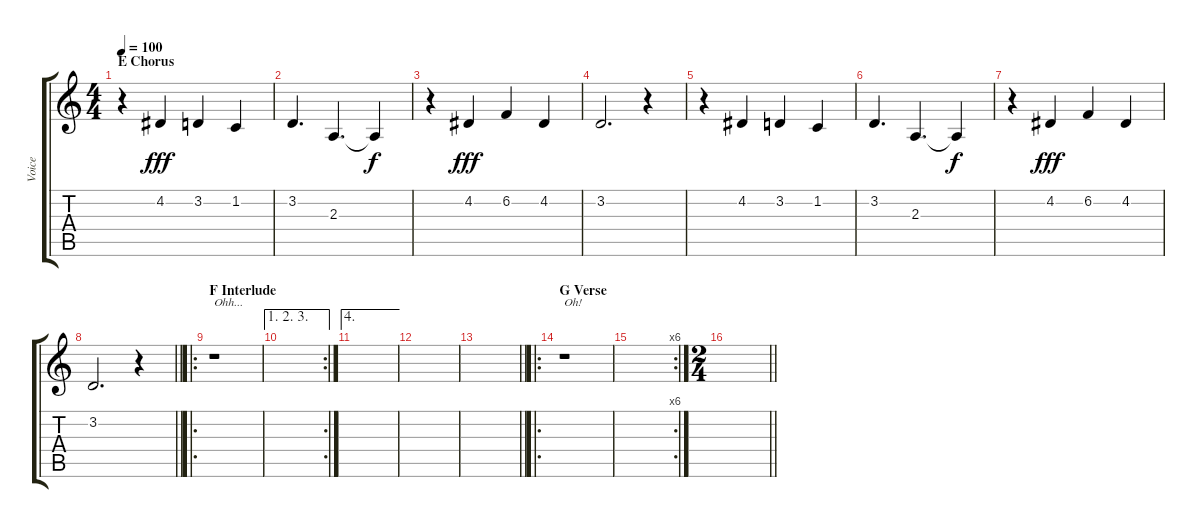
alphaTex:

\track ("Voice" "Voice") {instrument baritonesax}
\staff {score tabs}
\tuning (E4 B3 G3 D3 A2 E2) {hide}
\ts (4 4)
\section ("" "E Chorus")
\tempo 100
\clef g2
\ks c
r.4{dy fff} 4.2.4 3.2.4 1.2.4 |
3.2.4{d} 2.3.4{d} 2.3{t}.4{dy f} |
r.4 4.2.4{dy fff} 6.2.4 4.2.4 |
3.2.2{d} r.4 |
r.4 4.2.4 3.2.4 1.2.4 |
3.2.4{d} 2.3.4{d} 2.3{t}.4{dy f} |
r.4 4.2.4{dy fff} 6.2.4 4.2.4 |
\barLineRight lightlight
3.2.2{d} r.4 |
\ro
\section ("" "F Interlude")
r.1{txt "Ohh..."} |
\ae (1 2 3)
\rc 2
|
\ae 4
|
|
\barLineRight lightlight
|
\ro
\section ("" "G Verse")
r.1{txt "Oh!"} |
\rc 6
|
\ts (2 4)
\barLineRight lightlight
